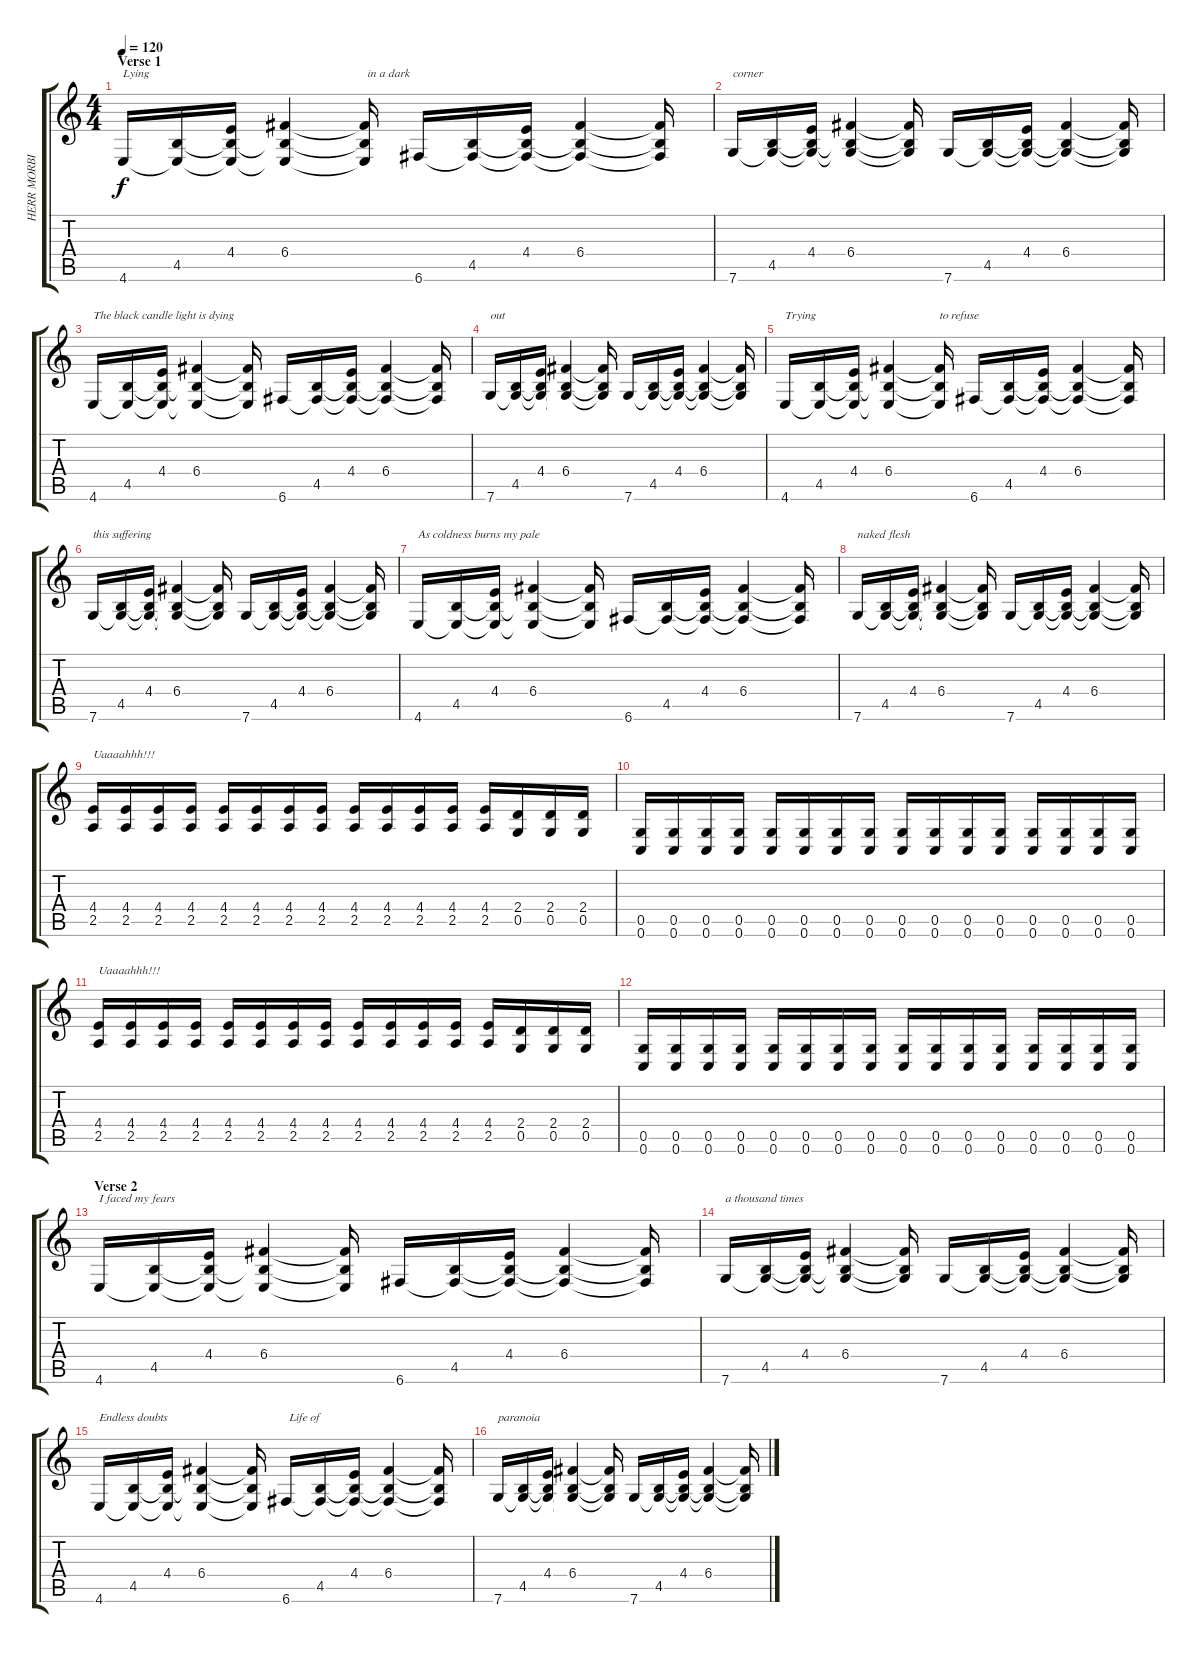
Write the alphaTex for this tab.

\track ("HERR MORBID" "HERR MORBI") {instrument distortionguitar}
\staff {score tabs}
\tuning (D4 Gb3 F3 C3 G2 C2) {hide}
\ts (4 4)
\section ("" "Verse 1")
\tempo 120
\clef g2
\ks c
4.6.16{txt "Lying" dy f} (4.5 4.6{t}).16 (4.4 4.5{t} 4.6{t}).16 (6.4 4.5{t} 4.6{t}).4 (6.4{t} 4.5{t} 4.6{t}).16{txt " in a dark "} 6.6.16 (4.5 6.6{t}).16 (4.4 4.5{t} 6.6{t}).16 (6.4 4.5{t} 6.6{t}).4 (6.4{t} 4.5{t} 6.6{t}).16 |
7.6.16{txt "corner"} (4.5 7.6{t}).16 (4.4 4.5{t} 7.6{t}).16 (6.4 4.5{t} 7.6{t}).4 (6.4{t} 4.5{t} 7.6{t}).16 7.6.16 (4.5 7.6{t}).16 (4.4 4.5{t} 7.6{t}).16 (6.4 4.5{t} 7.6{t}).4 (6.4{t} 4.5{t} 7.6{t}).16 |
4.6.16{txt "The black candle light is dying "} (4.5 4.6{t}).16 (4.4 4.5{t} 4.6{t}).16 (6.4 4.5{t} 4.6{t}).4 (6.4{t} 4.5{t} 4.6{t}).16 6.6.16 (4.5 6.6{t}).16 (4.4 4.5{t} 6.6{t}).16 (6.4 4.5{t} 6.6{t}).4 (6.4{t} 4.5{t} 6.6{t}).16 |
7.6.16{txt "out "} (4.5 7.6{t}).16 (4.4 4.5{t} 7.6{t}).16 (6.4 4.5{t} 7.6{t}).4 (6.4{t} 4.5{t} 7.6{t}).16 7.6.16 (4.5 7.6{t}).16 (4.4 4.5{t} 7.6{t}).16 (6.4 4.5{t} 7.6{t}).4 (6.4{t} 4.5{t} 7.6{t}).16 |
4.6.16{txt "Trying "} (4.5 4.6{t}).16 (4.4 4.5{t} 4.6{t}).16 (6.4 4.5{t} 4.6{t}).4 (6.4{t} 4.5{t} 4.6{t}).16{txt "to refuse "} 6.6.16 (4.5 6.6{t}).16 (4.4 4.5{t} 6.6{t}).16 (6.4 4.5{t} 6.6{t}).4 (6.4{t} 4.5{t} 6.6{t}).16 |
7.6.16{txt "this suffering "} (4.5 7.6{t}).16 (4.4 4.5{t} 7.6{t}).16 (6.4 4.5{t} 7.6{t}).4 (6.4{t} 4.5{t} 7.6{t}).16 7.6.16 (4.5 7.6{t}).16 (4.4 4.5{t} 7.6{t}).16 (6.4 4.5{t} 7.6{t}).4 (6.4{t} 4.5{t} 7.6{t}).16 |
4.6.16{txt "As coldness burns my pale "} (4.5 4.6{t}).16 (4.4 4.5{t} 4.6{t}).16 (6.4 4.5{t} 4.6{t}).4 (6.4{t} 4.5{t} 4.6{t}).16 6.6.16 (4.5 6.6{t}).16 (4.4 4.5{t} 6.6{t}).16 (6.4 4.5{t} 6.6{t}).4 (6.4{t} 4.5{t} 6.6{t}).16 |
7.6.16{txt "naked flesh "} (4.5 7.6{t}).16 (4.4 4.5{t} 7.6{t}).16 (6.4 4.5{t} 7.6{t}).4 (6.4{t} 4.5{t} 7.6{t}).16 7.6.16 (4.5 7.6{t}).16 (4.4 4.5{t} 7.6{t}).16 (6.4 4.5{t} 7.6{t}).4 (6.4{t} 4.5{t} 7.6{t}).16 |
(4.4 2.5).16{txt "Uaaaahhh!!!"} (4.4 2.5).16 (4.4 2.5).16 (4.4 2.5).16 (4.4 2.5).16 (4.4 2.5).16 (4.4 2.5).16 (4.4 2.5).16 (4.4 2.5).16 (4.4 2.5).16 (4.4 2.5).16 (4.4 2.5).16 (4.4 2.5).16 (2.4 0.5).16 (2.4 0.5).16 (2.4 0.5).16 |
(0.5 0.6).16 (0.5 0.6).16 (0.5 0.6).16 (0.5 0.6).16 (0.5 0.6).16 (0.5 0.6).16 (0.5 0.6).16 (0.5 0.6).16 (0.5 0.6).16 (0.5 0.6).16 (0.5 0.6).16 (0.5 0.6).16 (0.5 0.6).16 (0.5 0.6).16 (0.5 0.6).16 (0.5 0.6).16 |
(4.4 2.5).16{txt "Uaaaahhh!!!"} (4.4 2.5).16 (4.4 2.5).16 (4.4 2.5).16 (4.4 2.5).16 (4.4 2.5).16 (4.4 2.5).16 (4.4 2.5).16 (4.4 2.5).16 (4.4 2.5).16 (4.4 2.5).16 (4.4 2.5).16 (4.4 2.5).16 (2.4 0.5).16 (2.4 0.5).16 (2.4 0.5).16 |
(0.5 0.6).16 (0.5 0.6).16 (0.5 0.6).16 (0.5 0.6).16 (0.5 0.6).16 (0.5 0.6).16 (0.5 0.6).16 (0.5 0.6).16 (0.5 0.6).16 (0.5 0.6).16 (0.5 0.6).16 (0.5 0.6).16 (0.5 0.6).16 (0.5 0.6).16 (0.5 0.6).16 (0.5 0.6).16 |
\section ("" "Verse 2")
4.6.16{txt "I faced my fears "} (4.5 4.6{t}).16 (4.4 4.5{t} 4.6{t}).16 (6.4 4.5{t} 4.6{t}).4 (6.4{t} 4.5{t} 4.6{t}).16 6.6.16 (4.5 6.6{t}).16 (4.4 4.5{t} 6.6{t}).16 (6.4 4.5{t} 6.6{t}).4 (6.4{t} 4.5{t} 6.6{t}).16 |
7.6.16{txt "a thousand times "} (4.5 7.6{t}).16 (4.4 4.5{t} 7.6{t}).16 (6.4 4.5{t} 7.6{t}).4 (6.4{t} 4.5{t} 7.6{t}).16 7.6.16 (4.5 7.6{t}).16 (4.4 4.5{t} 7.6{t}).16 (6.4 4.5{t} 7.6{t}).4 (6.4{t} 4.5{t} 7.6{t}).16 |
4.6.16{txt "Endless doubts "} (4.5 4.6{t}).16 (4.4 4.5{t} 4.6{t}).16 (6.4 4.5{t} 4.6{t}).4 (6.4{t} 4.5{t} 4.6{t}).16 6.6.16{txt " Life of "} (4.5 6.6{t}).16 (4.4 4.5{t} 6.6{t}).16 (6.4 4.5{t} 6.6{t}).4 (6.4{t} 4.5{t} 6.6{t}).16 |
7.6.16{txt "paranoia "} (4.5 7.6{t}).16 (4.4 4.5{t} 7.6{t}).16 (6.4 4.5{t} 7.6{t}).4 (6.4{t} 4.5{t} 7.6{t}).16 7.6.16 (4.5 7.6{t}).16 (4.4 4.5{t} 7.6{t}).16 (6.4 4.5{t} 7.6{t}).4 (6.4{t} 4.5{t} 7.6{t}).16
